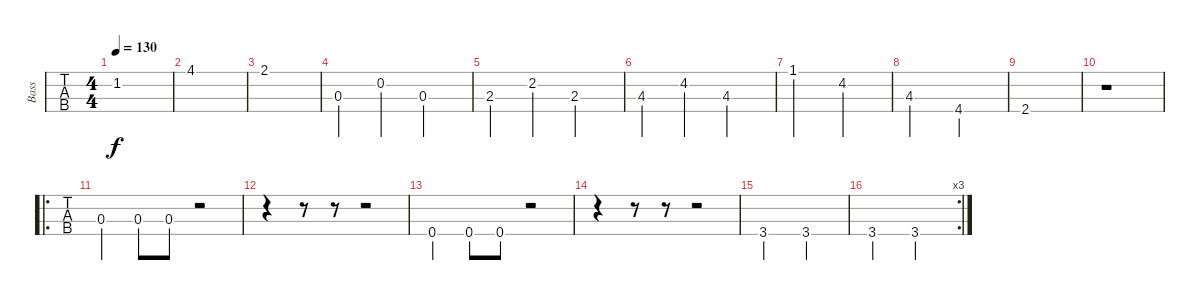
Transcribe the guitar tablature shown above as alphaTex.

\track ("Bass" "Bass") {instrument electricbasspick}
\staff {tabs}
\tuning (Eb2 Bb1 F1 C1) {hide}
\ts (4 4)
\tempo 130
\clef f4
\ks c
1.2.1{dy f} |
4.1.1 |
2.1.1 |
0.3.4 0.2.4 0.3.2 |
2.3.4 2.2.4 2.3.2 |
4.3.4 4.2.4 4.3.2 |
1.1.2 4.2.2 |
4.3.2 4.4.2 |
2.4.1 |
r.1 |
\ro
0.3.4 0.3.8 0.3.8 r.2 |
r.4 r.8 r.8 r.2 |
0.4.4 0.4.8 0.4.8 r.2 |
r.4 r.8 r.8 r.2 |
3.4.2 3.4.2 |
\rc 3
3.4.2 3.4.2
